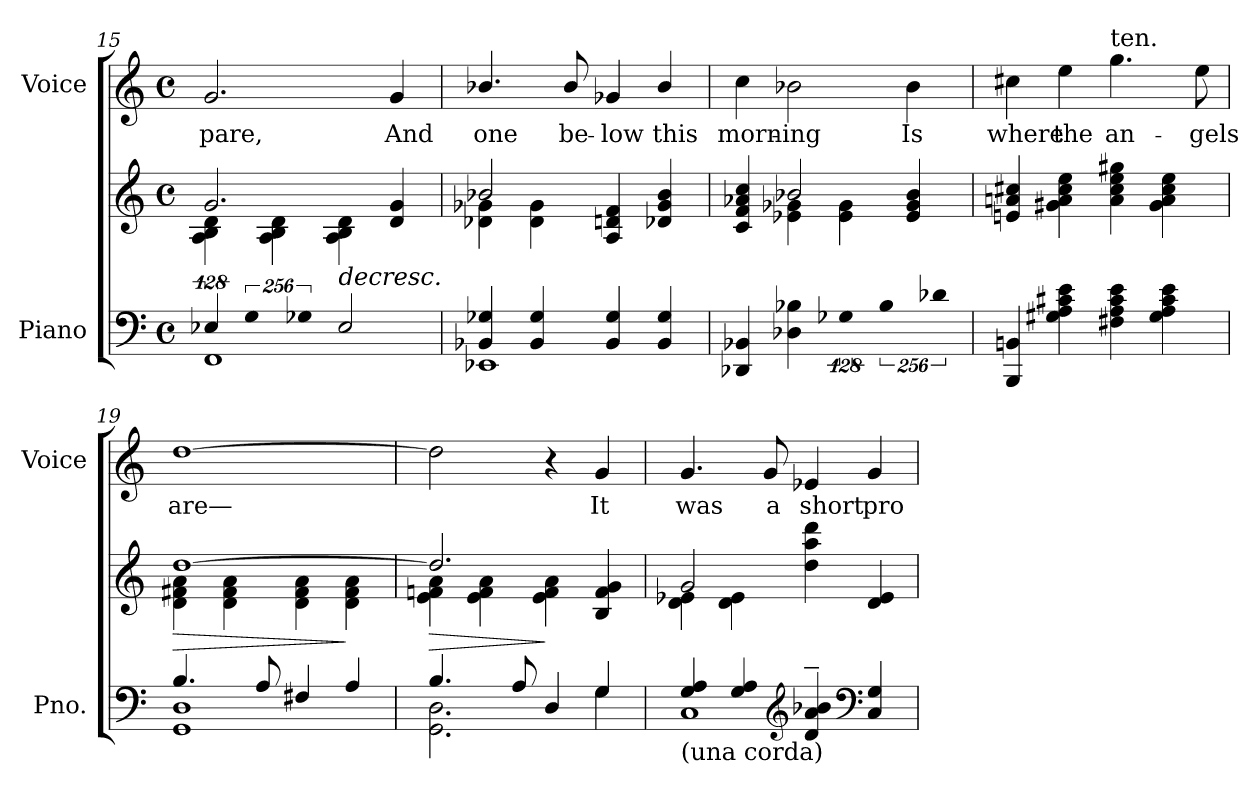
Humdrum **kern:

**kern	**kern	**dynam	**kern	**text
*part2	*part2	*part2	*part1	*part1
*staff3	*staff2	*staff2/3	*staff1	*staff1
*I"Piano	*	*	*I"Voice	*
*I'Pno.	*	*	*I'Voice	*
*clefF4	*clefG2	*	*clefG2	*
*k[]	*k[]	*	*k[]	*
*M4/4	*M4/4	*	*M4/4	*
*met(c)	*met(c)	*	*met(c)	*
=15	=15	=15	=15	=15
!LO:N:vis=4	!	!	!	!
*^	*^	*	*	*
!	!	!	!	!	!	!LO:LY:b:color=#000000
512%85E-Xi/	1FFi	2.gi/	4Ai\ 4Bi 4di	.	2.gi/	-pare,
!LO:N:vis=4	!	!	!	!	!	!
1024%171Gi/	.	.	.	]	.	.
.	.	.	4Ai\ 4Bi 4di	.	.	.
!LO:N:vis=4	!	!	!	!	!	!
1024%171G-Xi/	.	.	.	.	.	.
!	!	!	!	!LO:HP:b	!	!
2E-i/	.	.	4Ai\ 4Bi 4di	>	.	.
!	!	!	!	!	!	!LO:LY:b:color=#000000
.	.	4di/ 4gi	4ryy	.	4gi/	And
!!LO:LB:g=z
=16	=16	=16	=16	=16	=16	=16
!	!	!	!	!	!	!LO:LY:b:color=#000000
4BB-Xi/ 4G-Xi	1EE-Xi	2b-Xi/	4d-Xi\ 4g-Xi	.	4.b-Xi/	one
4BB-i/ 4G-i	.	.	4d-i\ 4g-i	.	.	.
!	!	!	!	!	!	!LO:LY:b:color=#000000
.	.	.	.	.	8b-i/	be-
!	!	!	!	!	!	!LO:LY:b:color=#000000
4BB-i/ 4G-i	.	4Ai/ 4dni 4fi	2ryy	.	4g-Xi/	-low
!	!	!	!	!	!	!LO:LY:b:color=#000000
4BB-i/ 4G-i	.	4d-Xi/ 4g-i 4b-i	.	.	4b-i/	this
*v	*v	*	*	*	*	*
=17	=17	=17	=17	=17	=17
!	!	!	!	!	!LO:LY:b:color=#000000
4DD-Xi/ 4BB-Xi	4ci/ 4fi 4a-Xi 4cci	4ryy	.	4cci\	morn-
!	!	!	!	!	!LO:LY:b:color=#000000
4D-Xi\ 4B-Xi	2b-Xi/	4e-Xi\ 4g-Xi	.	2b-Xi\	-ing
!LO:N:vis=4	!	!	!	!	!
512%85G-Xi\	.	4e-i\ 4g-i	.	.	.
!LO:N:vis=4	!	!	!	!	!
1024%171B-i\	.	.	.	.	.
!	!	!	!	!	!LO:LY:b:color=#000000
.	4e-i/ 4g-i 4b-i	4ryy	.	4b-i\	Is
!LO:N:vis=4	!	!	!	!	!
1024%171d-Xi\	.	.	.	.	.
*	*v	*v	*	*	*
=18	=18	=18	=18	=18
!	!	!	!	!LO:LY:b:color=#000000
4BBBi/ 4BBni	4eni/ 4ani 4cc#Xi	.	4cc#Xi\	where
!	!	!	!	!LO:LY:b:color=#000000
4G#Xi\ 4Ai 4c#Xi 4ei	4g#Xi\ 4ai 4cc#i 4eei	.	4eei\	the
!	!	!	!LO:TX:a:t=ten.	!
!	!	!	!	!LO:LY:b:color=#000000
4F#Xi\ 4Ai 4c#i 4ei	4ai\ 4cc#i 4eei 4gg#Xi	.	4.ggi\	an-
4G#i\ 4Ai 4c#i 4ei	4g#i\ 4ai 4cc#i 4eei	.	.	.
!	!	!	!	!LO:LY:b:color=#000000
.	.	.	8eei\	-gels
=19	=19	=19	=19	=19
*^	*^	*	*	*
!	!	!	!	!LO:HP:b	!	!
!	!	!	!	!	!	!LO:LY:b:color=#000000
4.Bi/	1GGi 1Di	[>1ddi	4di\ 4f#Xi 4ai	>	[>1ddi	are—
.	.	.	4di\ 4f#i 4ai	.	.	.
8Ai/	.	.	.	.	.	.
4F#Xi/	.	.	4di\ 4f#i 4ai	.	.	.
4Ai/	.	.	4di\ 4f#i 4ai	]	.	.
!!LO:LB:g=z
=20	=20	=20	=20	=20	=20	=20
!	!	!	!	!LO:HP:b	!	!
4.Bi/	2.GGi\ 2.Di	2.ddi/]	4ei\ 4fni 4ai	>	2ddi\]	.
.	.	.	4ei\ 4fi 4ai	.	.	.
8Ai/	.	.	.	.	.	.
4Di/	.	.	4ei\ 4fi 4ai	]	4r	.
!	!	!	!	!	!	!LO:LY:b:color=#000000
4Gi/	4Gi\	4Bi/ 4fi 4gi	4ryy	.	4gi/	It
=21	=21	=21	=21	=21	=21	=21
!LO:TX:b:t=(una corda)	!	!	!	!	!	!
!	!	!	!	!	!	!LO:LY:b:color=#000000
4Gi/ 4Ai	1Ci	2gi/	4di\ 4e-Xi	.	4.gi/	was
4Gi/ 4Ai	.	.	4di\ 4e-i	.	.	.
!	!	!	!	!	!	!LO:LY:b:color=#000000
.	.	.	.	.	8gi/	a
*clefG2	*	*	*	*	*	*
!	!	!	!	!	!	!LO:LY:b:color=#000000
4di/~ 4ai~ 4b-Xi~	.	4ddi\ 4aai 4dddi	2ryy	.	4e-Xi/	short
*clefF4	*	*	*	*	*	*
!	!	!	!	!	!	!LO:LY:b:color=#000000
4Ci/ 4Gi	.	4di/ 4e-i	.	.	4gi/	pro-
*v	*v	*	*	*	*	*
*	*v	*v	*	*	*
=	=	=	=	=
*-	*-	*-	*-	*-
